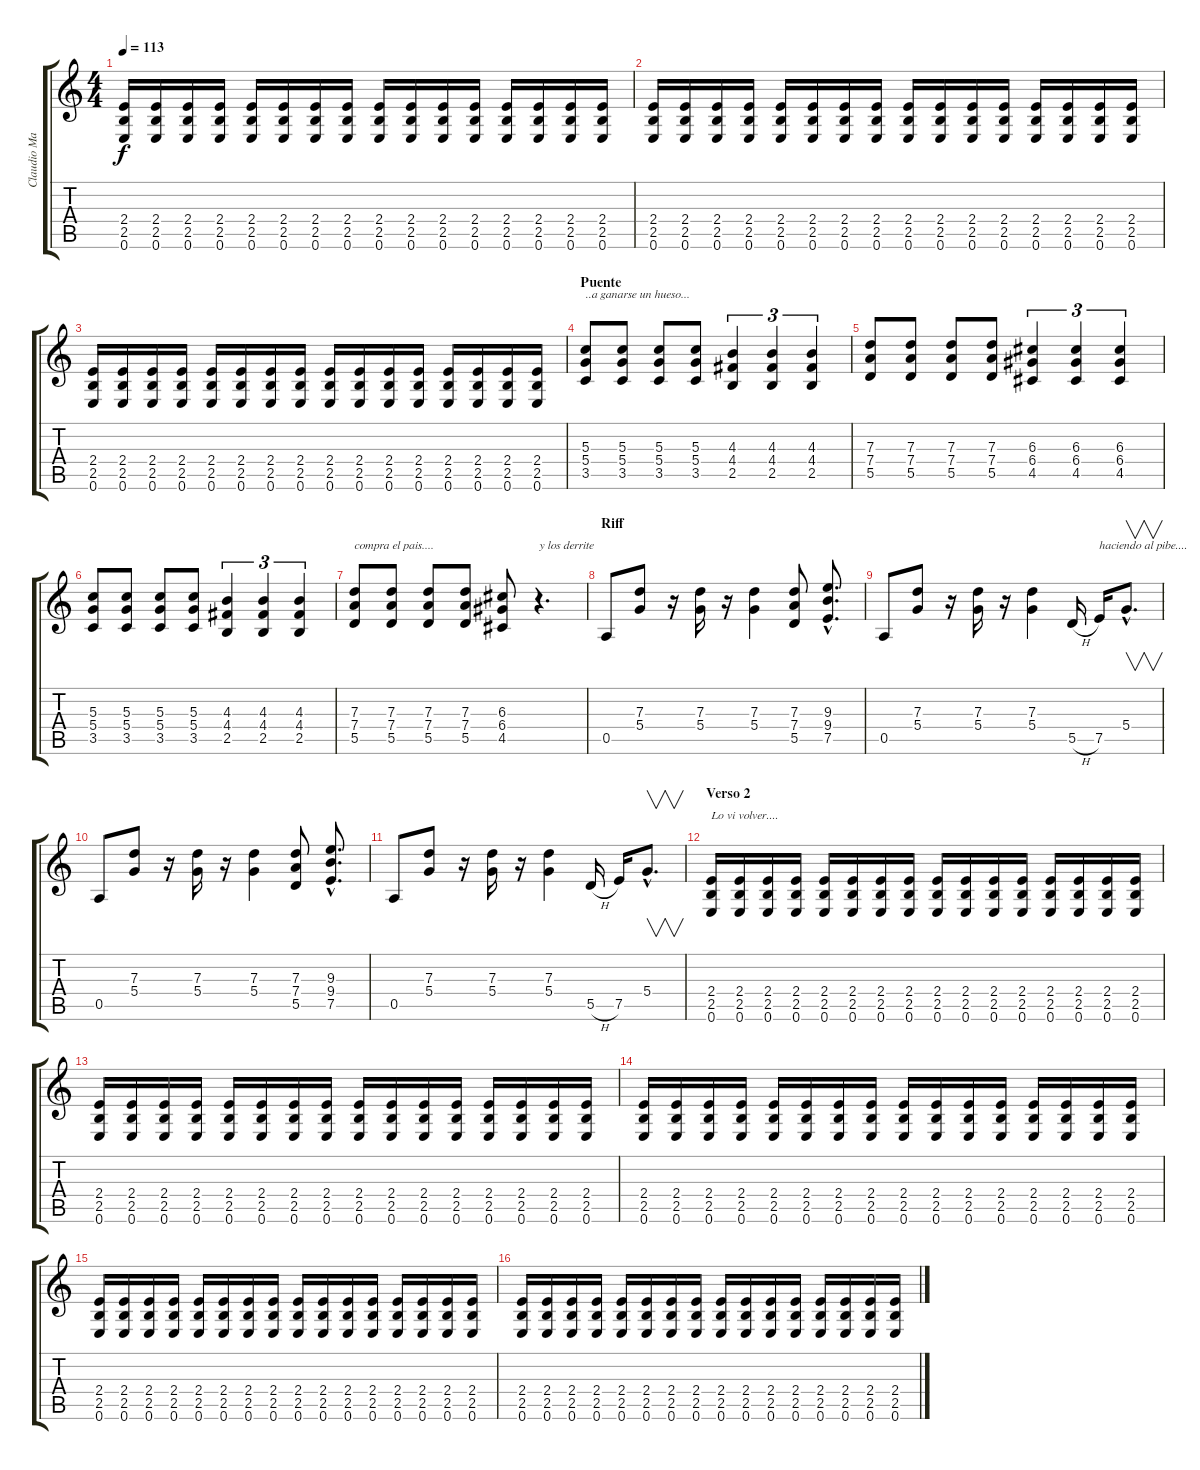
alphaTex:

\track ("Claudio Marciello (solo)" "Claudio Ma") {instrument overdrivenguitar}
\staff {score tabs}
\tuning (E4 B3 G3 D3 A2 E2) {hide}
\ts (4 4)
\tempo 113
\clef g2
\ks c
(2.4 2.5 0.6).16{dy f} (2.4 2.5 0.6).16 (2.4 2.5 0.6).16 (2.4 2.5 0.6).16 (2.4 2.5 0.6).16 (2.4 2.5 0.6).16 (2.4 2.5 0.6).16 (2.4 2.5 0.6).16 (2.4 2.5 0.6).16 (2.4 2.5 0.6).16 (2.4 2.5 0.6).16 (2.4 2.5 0.6).16 (2.4 2.5 0.6).16 (2.4 2.5 0.6).16 (2.4 2.5 0.6).16 (2.4 2.5 0.6).16 |
(2.4 2.5 0.6).16 (2.4 2.5 0.6).16 (2.4 2.5 0.6).16 (2.4 2.5 0.6).16 (2.4 2.5 0.6).16 (2.4 2.5 0.6).16 (2.4 2.5 0.6).16 (2.4 2.5 0.6).16 (2.4 2.5 0.6).16 (2.4 2.5 0.6).16 (2.4 2.5 0.6).16 (2.4 2.5 0.6).16 (2.4 2.5 0.6).16 (2.4 2.5 0.6).16 (2.4 2.5 0.6).16 (2.4 2.5 0.6).16 |
(2.4 2.5 0.6).16 (2.4 2.5 0.6).16 (2.4 2.5 0.6).16 (2.4 2.5 0.6).16 (2.4 2.5 0.6).16 (2.4 2.5 0.6).16 (2.4 2.5 0.6).16 (2.4 2.5 0.6).16 (2.4 2.5 0.6).16 (2.4 2.5 0.6).16 (2.4 2.5 0.6).16 (2.4 2.5 0.6).16 (2.4 2.5 0.6).16 (2.4 2.5 0.6).16 (2.4 2.5 0.6).16 (2.4 2.5 0.6).16 |
\section ("" "Puente")
(5.3 5.4 3.5).8{txt "..a ganarse un hueso..."} (5.3 5.4 3.5).8 (5.3 5.4 3.5).8 (5.3 5.4 3.5).8 (4.3 4.4 2.5).4{tu (3 2)} (4.3 4.4 2.5).4{tu (3 2)} (4.3 4.4 2.5).4{tu (3 2)} |
(7.3 7.4 5.5).8 (7.3 7.4 5.5).8 (7.3 7.4 5.5).8 (7.3 7.4 5.5).8 (6.3 6.4 4.5).4{tu (3 2)} (6.3 6.4 4.5).4{tu (3 2)} (6.3 6.4 4.5).4{tu (3 2)} |
(5.3 5.4 3.5).8 (5.3 5.4 3.5).8 (5.3 5.4 3.5).8 (5.3 5.4 3.5).8 (4.3 4.4 2.5).4{tu (3 2)} (4.3 4.4 2.5).4{tu (3 2)} (4.3 4.4 2.5).4{tu (3 2)} |
(7.3 7.4 5.5).8{txt "compra el pais...."} (7.3 7.4 5.5).8 (7.3 7.4 5.5).8 (7.3 7.4 5.5).8 (6.3 6.4 4.5).8 r.4{d txt "y los derrite"} |
\section ("" "Riff")
0.5.8 (7.3 5.4).8 r.16 (7.3 5.4).16 r.16 (7.3 5.4).4 (7.3 7.4 5.5).8 (9.3{hac} 9.4{hac} 7.5{hac}).8{d} |
0.5.8 (7.3 5.4).8 r.16 (7.3 5.4).16 r.16 (7.3 5.4).4 5.5{h}.16 7.5.16{txt "haciendo al pibe...."} 5.4{hac}.8{v d} |
0.5.8 (7.3 5.4).8 r.16 (7.3 5.4).16 r.16 (7.3 5.4).4 (7.3 7.4 5.5).8 (9.3{hac} 9.4{hac} 7.5{hac}).8{d} |
0.5.8 (7.3 5.4).8 r.16 (7.3 5.4).16 r.16 (7.3 5.4).4 5.5{h}.16 7.5.16 5.4{hac}.8{v d} |
\section ("" "Verso 2")
(2.4 2.5 0.6).16{txt "Lo vi volver...."} (2.4 2.5 0.6).16 (2.4 2.5 0.6).16 (2.4 2.5 0.6).16 (2.4 2.5 0.6).16 (2.4 2.5 0.6).16 (2.4 2.5 0.6).16 (2.4 2.5 0.6).16 (2.4 2.5 0.6).16 (2.4 2.5 0.6).16 (2.4 2.5 0.6).16 (2.4 2.5 0.6).16 (2.4 2.5 0.6).16 (2.4 2.5 0.6).16 (2.4 2.5 0.6).16 (2.4 2.5 0.6).16 |
(2.4 2.5 0.6).16 (2.4 2.5 0.6).16 (2.4 2.5 0.6).16 (2.4 2.5 0.6).16 (2.4 2.5 0.6).16 (2.4 2.5 0.6).16 (2.4 2.5 0.6).16 (2.4 2.5 0.6).16 (2.4 2.5 0.6).16 (2.4 2.5 0.6).16 (2.4 2.5 0.6).16 (2.4 2.5 0.6).16 (2.4 2.5 0.6).16 (2.4 2.5 0.6).16 (2.4 2.5 0.6).16 (2.4 2.5 0.6).16 |
(2.4 2.5 0.6).16 (2.4 2.5 0.6).16 (2.4 2.5 0.6).16 (2.4 2.5 0.6).16 (2.4 2.5 0.6).16 (2.4 2.5 0.6).16 (2.4 2.5 0.6).16 (2.4 2.5 0.6).16 (2.4 2.5 0.6).16 (2.4 2.5 0.6).16 (2.4 2.5 0.6).16 (2.4 2.5 0.6).16 (2.4 2.5 0.6).16 (2.4 2.5 0.6).16 (2.4 2.5 0.6).16 (2.4 2.5 0.6).16 |
(2.4 2.5 0.6).16 (2.4 2.5 0.6).16 (2.4 2.5 0.6).16 (2.4 2.5 0.6).16 (2.4 2.5 0.6).16 (2.4 2.5 0.6).16 (2.4 2.5 0.6).16 (2.4 2.5 0.6).16 (2.4 2.5 0.6).16 (2.4 2.5 0.6).16 (2.4 2.5 0.6).16 (2.4 2.5 0.6).16 (2.4 2.5 0.6).16 (2.4 2.5 0.6).16 (2.4 2.5 0.6).16 (2.4 2.5 0.6).16 |
(2.4 2.5 0.6).16 (2.4 2.5 0.6).16 (2.4 2.5 0.6).16 (2.4 2.5 0.6).16 (2.4 2.5 0.6).16 (2.4 2.5 0.6).16 (2.4 2.5 0.6).16 (2.4 2.5 0.6).16 (2.4 2.5 0.6).16 (2.4 2.5 0.6).16 (2.4 2.5 0.6).16 (2.4 2.5 0.6).16 (2.4 2.5 0.6).16 (2.4 2.5 0.6).16 (2.4 2.5 0.6).16 (2.4 2.5 0.6).16
